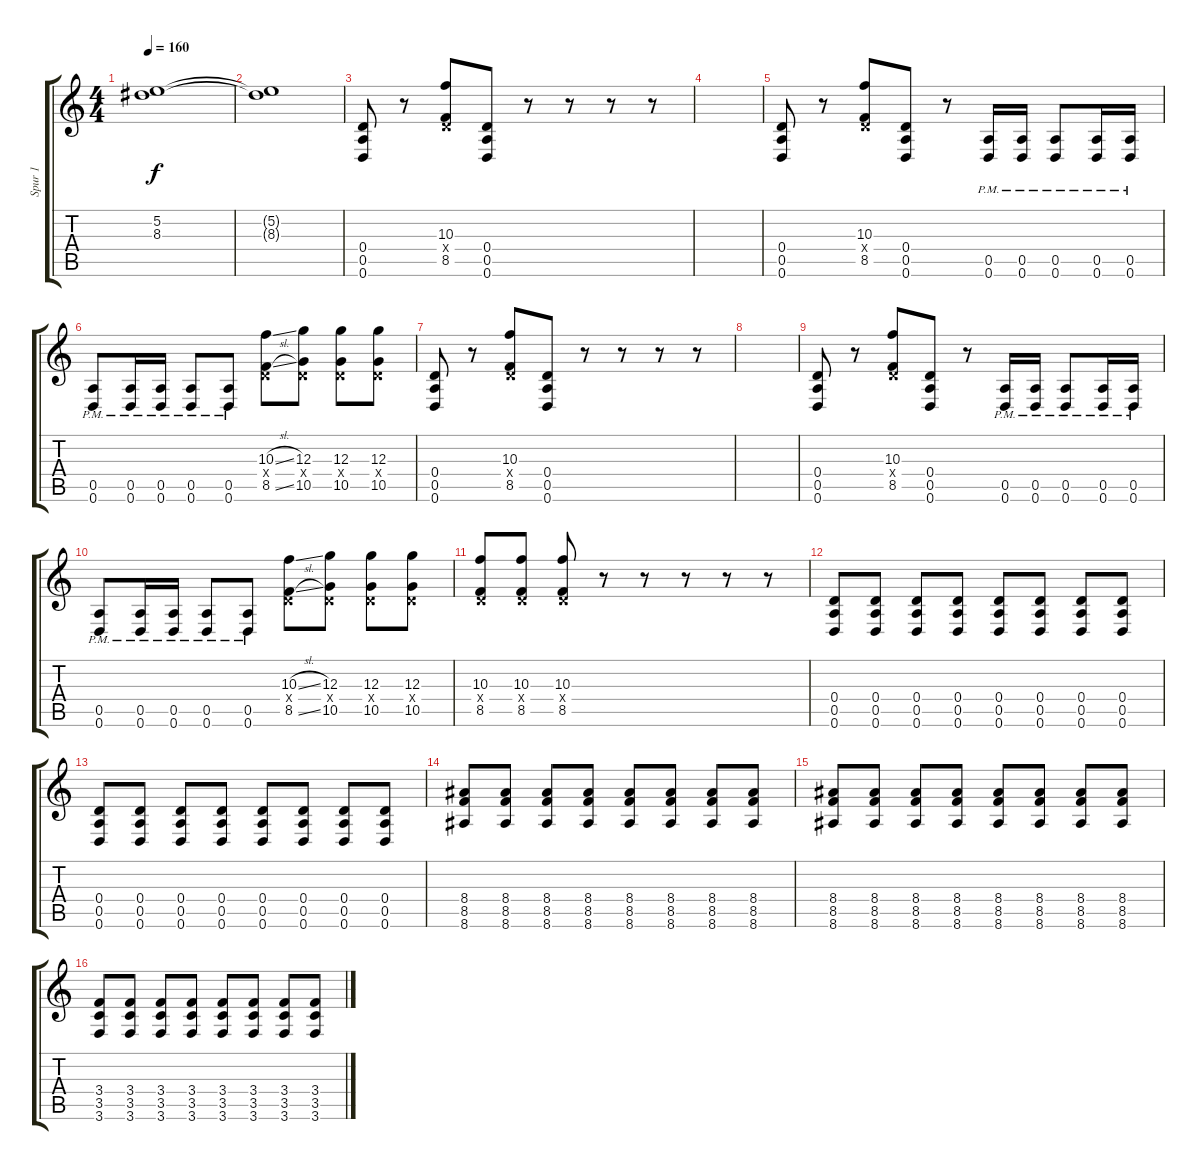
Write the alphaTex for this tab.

\track ("Spur 1" "Spur 1") {instrument distortionguitar}
\staff {score tabs}
\tuning (E4 B3 G3 D3 A2 D2) {hide}
\ts (4 4)
\tempo 160
\clef g2
\ks c
(5.2{t} 8.3{t}).1{dy f} |
(5.2{t} 8.3{t}).1 |
(0.4 0.5 0.6).8 r.8 (10.3 0.4{x} 8.5).8 (0.4 0.5 0.6).8 r.8 r.8 r.8 r.8 |
|
(0.4 0.5 0.6).8 r.8 (10.3 0.4{x} 8.5).8 (0.4 0.5 0.6).8 r.8 (0.5{pm} 0.6{pm}).16 (0.5{pm} 0.6{pm}).16 (0.5{pm} 0.6{pm}).8 (0.5{pm} 0.6{pm}).16 (0.5{pm} 0.6{pm}).16 |
(0.5{pm} 0.6{pm}).8 (0.5{pm} 0.6{pm}).16 (0.5{pm} 0.6{pm}).16 (0.5{pm} 0.6{pm}).8 (0.5{pm} 0.6{pm}).8 (10.3{sl} 0.4{x} 8.5{sl}).8 (12.3 0.4{x} 10.5).8 (12.3 0.4{x} 10.5).8 (12.3 0.4{x} 10.5).8 |
(0.4 0.5 0.6).8 r.8 (10.3 0.4{x} 8.5).8 (0.4 0.5 0.6).8 r.8 r.8 r.8 r.8 |
|
(0.4 0.5 0.6).8 r.8 (10.3 0.4{x} 8.5).8 (0.4 0.5 0.6).8 r.8 (0.5{pm} 0.6{pm}).16 (0.5{pm} 0.6{pm}).16 (0.5{pm} 0.6{pm}).8 (0.5{pm} 0.6{pm}).16 (0.5{pm} 0.6{pm}).16 |
(0.5{pm} 0.6{pm}).8 (0.5{pm} 0.6{pm}).16 (0.5{pm} 0.6{pm}).16 (0.5{pm} 0.6{pm}).8 (0.5{pm} 0.6{pm}).8 (10.3{sl} 0.4{x} 8.5{sl}).8 (12.3 0.4{x} 10.5).8 (12.3 0.4{x} 10.5).8 (12.3 0.4{x} 10.5).8 |
(10.3 0.4{x} 8.5).8 (10.3 0.4{x} 8.5).8 (10.3 0.4{x} 8.5).8 r.8 r.8 r.8 r.8 r.8 |
(0.4 0.5 0.6).8 (0.4 0.5 0.6).8 (0.4 0.5 0.6).8 (0.4 0.5 0.6).8 (0.4 0.5 0.6).8 (0.4 0.5 0.6).8 (0.4 0.5 0.6).8 (0.4 0.5 0.6).8 |
(0.4 0.5 0.6).8 (0.4 0.5 0.6).8 (0.4 0.5 0.6).8 (0.4 0.5 0.6).8 (0.4 0.5 0.6).8 (0.4 0.5 0.6).8 (0.4 0.5 0.6).8 (0.4 0.5 0.6).8 |
(8.4 8.5 8.6).8 (8.4 8.5 8.6).8 (8.4 8.5 8.6).8 (8.4 8.5 8.6).8 (8.4 8.5 8.6).8 (8.4 8.5 8.6).8 (8.4 8.5 8.6).8 (8.4 8.5 8.6).8 |
(8.4 8.5 8.6).8 (8.4 8.5 8.6).8 (8.4 8.5 8.6).8 (8.4 8.5 8.6).8 (8.4 8.5 8.6).8 (8.4 8.5 8.6).8 (8.4 8.5 8.6).8 (8.4 8.5 8.6).8 |
(3.4 3.5 3.6).8 (3.4 3.5 3.6).8 (3.4 3.5 3.6).8 (3.4 3.5 3.6).8 (3.4 3.5 3.6).8 (3.4 3.5 3.6).8 (3.4 3.5 3.6).8 (3.4 3.5 3.6).8
